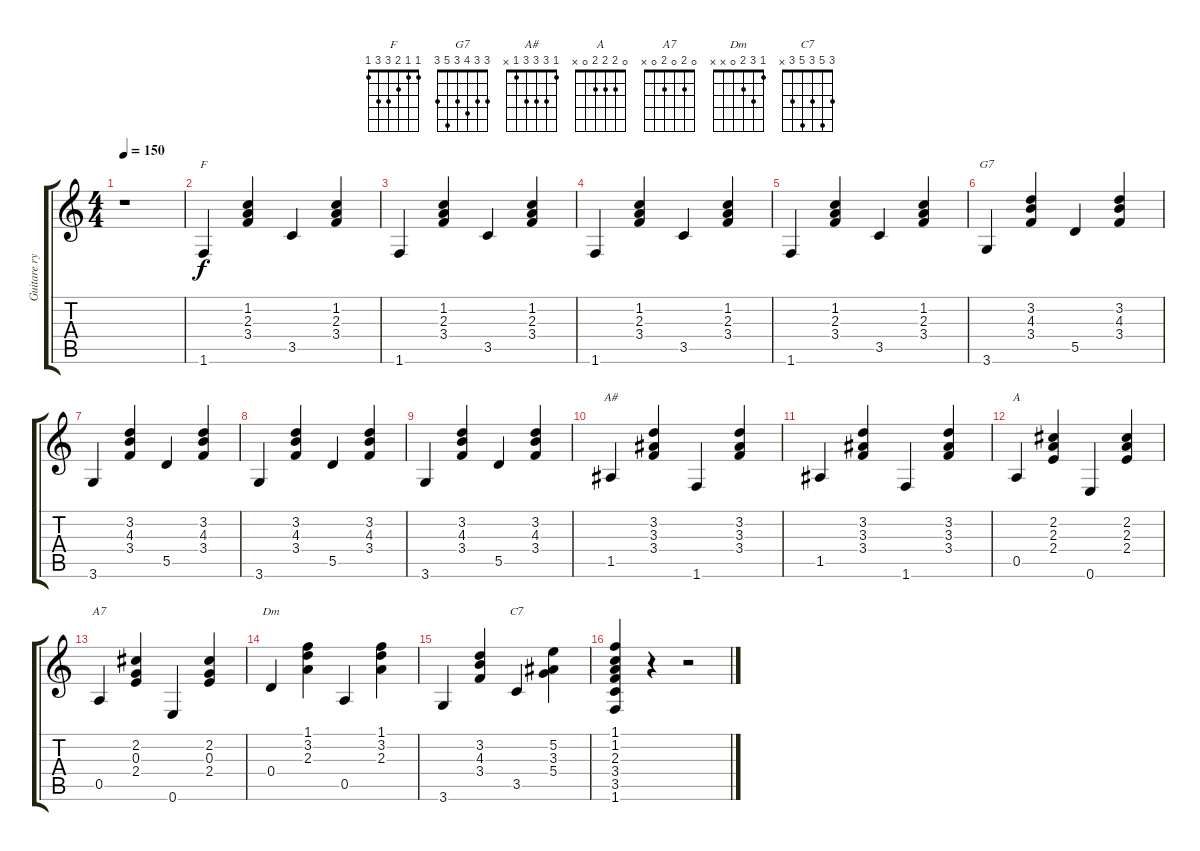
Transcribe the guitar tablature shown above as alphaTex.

\track ("Guitare rythmique" "Guitare ry") {instrument acousticguitarnylon}
\staff {score tabs}
\tuning (E4 B3 G3 D3 A2 E2) {hide}
\chord ("F" 1 1 2 3 3 1)
\chord ("G7" 3 3 4 3 5 3)
\chord ("A#" 1 3 3 3 1 x)
\chord ("A" 0 2 2 2 0 x)
\chord ("A7" 0 2 0 2 0 x)
\chord ("Dm" 1 3 2 0 x x)
\chord ("C7" 3 5 3 5 3 x)
\ts (4 4)
\tempo 150
\clef g2
\ks c
r.1{dy f instrument acousticguitarnylon} |
1.6.4{ch "F"} (1.2 2.3 3.4).4 3.5.4 (1.2 2.3 3.4).4 |
1.6.4 (1.2 2.3 3.4).4 3.5.4 (1.2 2.3 3.4).4 |
1.6.4 (1.2 2.3 3.4).4 3.5.4 (1.2 2.3 3.4).4 |
1.6.4 (1.2 2.3 3.4).4 3.5.4 (1.2 2.3 3.4).4 |
3.6.4{ch "G7"} (3.2 4.3 3.4).4 5.5.4 (3.2 4.3 3.4).4 |
3.6.4 (3.2 4.3 3.4).4 5.5.4 (3.2 4.3 3.4).4 |
3.6.4 (3.2 4.3 3.4).4 5.5.4 (3.2 4.3 3.4).4 |
3.6.4 (3.2 4.3 3.4).4 5.5.4 (3.2 4.3 3.4).4 |
1.5.4{ch "A#"} (3.2 3.3 3.4).4 1.6.4 (3.2 3.3 3.4).4 |
1.5.4 (3.2 3.3 3.4).4 1.6.4 (3.2 3.3 3.4).4 |
0.5.4{ch "A"} (2.2 2.3 2.4).4 0.6.4 (2.2 2.3 2.4).4 |
0.5.4{ch "A7"} (2.2 0.3 2.4).4 0.6.4 (2.2 0.3 2.4).4 |
0.4.4{ch "Dm"} (1.1 3.2 2.3).4 0.5.4 (1.1 3.2 2.3).4 |
3.6.4 (3.2 4.3 3.4).4 3.5.4{ch "C7"} (5.2 3.3 5.4).4 |
(1.1 1.2 2.3 3.4 3.5 1.6).4 r.4 r.2
